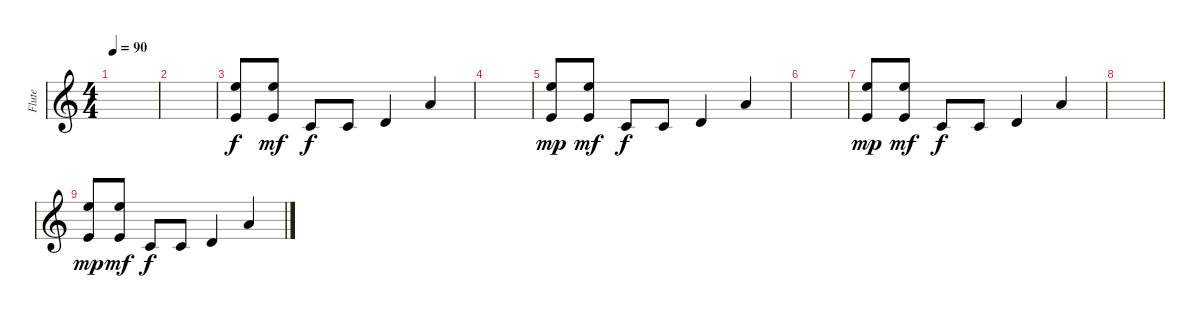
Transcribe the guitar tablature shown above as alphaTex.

\track ("Flute" "Flute") {instrument flute}
\staff {score}
\tuning (E4 B3 G3 D3 A2 E2) {hide}
\ts (4 4)
\tempo 90
\clef g2
\ks c
|
|
(12.1 5.2).8 (12.1 5.2).8{dy mf} 1.2.8{dy f} 1.2.8 3.2.4 10.2.4 |
|
(12.1 5.2).8{dy mp} (12.1 5.2).8{dy mf} 1.2.8{dy f} 1.2.8 3.2.4 10.2.4 |
|
(12.1 5.2).8{dy mp} (12.1 5.2).8{dy mf} 1.2.8{dy f} 1.2.8 3.2.4 10.2.4 |
|
(12.1 5.2).8{dy mp} (12.1 5.2).8{dy mf} 1.2.8{dy f} 1.2.8 3.2.4 10.2.4
